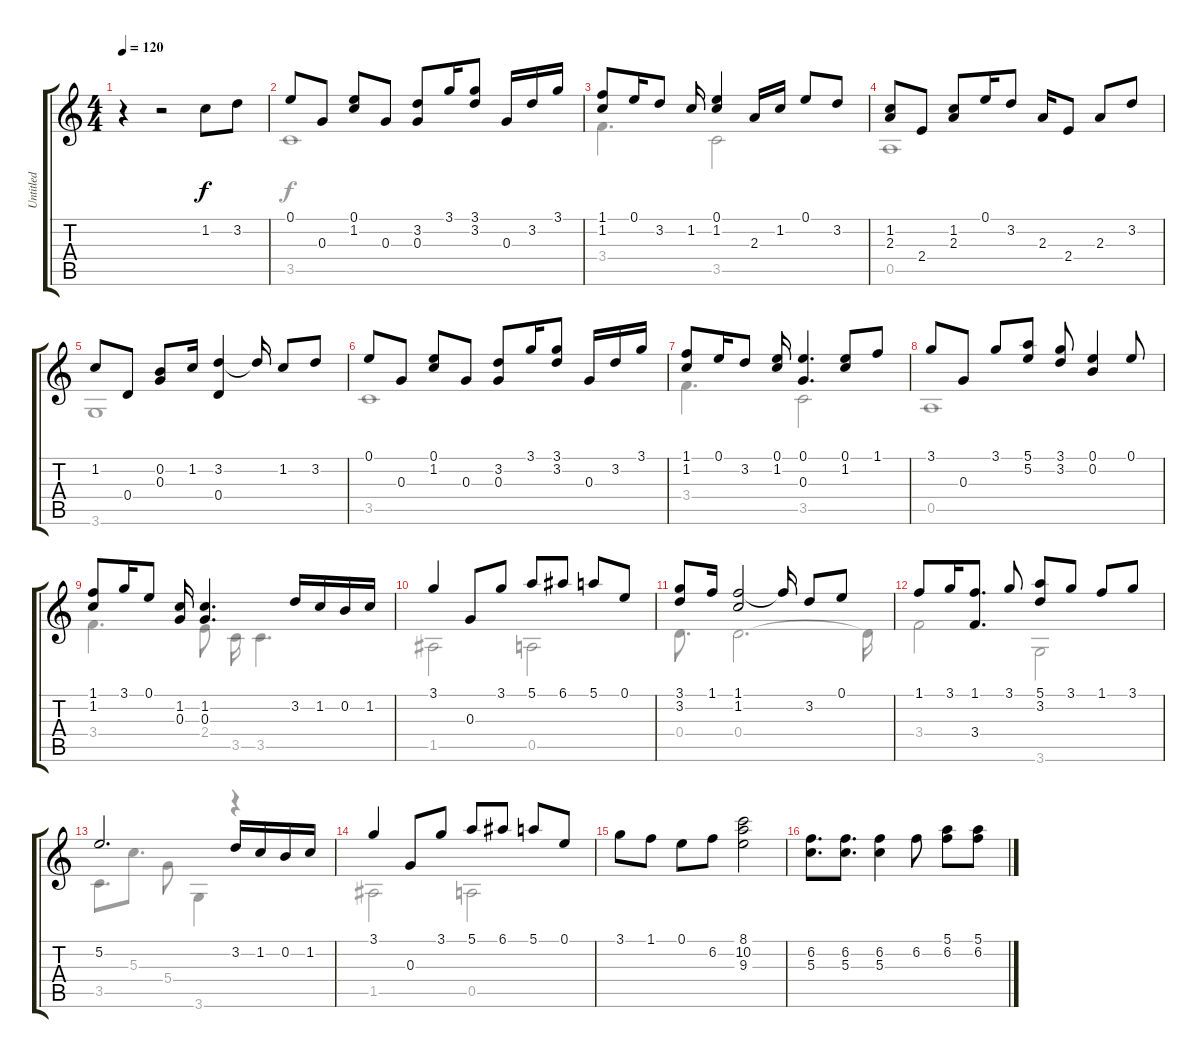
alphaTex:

\track ("Untitled" "Untitled") {instrument acousticguitarnylon}
\staff {score tabs}
\tuning (E4 B3 G3 D3 A2 E2) {hide}
\voice
\ts (4 4)
\tempo 120
\clef g2
\ks c
r.4{dy f instrument acousticguitarnylon} r.2 1.2.8 3.2.8 |
0.1.8 0.3.8 (0.1 1.2).8 0.3.8 (3.2 0.3).8 3.1.16 (3.1 3.2).8 0.3.16 3.2.16 3.1.16 |
(1.1 1.2).8 0.1.16 3.2.8 1.2.16 (0.1 1.2).4 2.3.16 1.2.16 0.1.8 3.2.8 |
(1.2 2.3).8 2.4.8 (1.2 2.3).8 0.1.16 3.2.8 2.3.16 2.4.8 2.3.8 3.2.8 |
1.2.8 0.4.8 (0.2 0.3).8 1.2.16 (3.2 0.4).4 3.2{t}.16 1.2.8 3.2.8 |
0.1.8 0.3.8 (0.1 1.2).8 0.3.8 (3.2 0.3).8 3.1.16 (3.1 3.2).8 0.3.16 3.2.16 3.1.16 |
(1.1 1.2).8 0.1.16 3.2.8 (0.1 1.2).16 (0.1 0.3).4{d} (0.1 1.2).8 1.1.8 |
3.1.8 0.3.8 3.1.8 (5.1 5.2).8 (3.1 3.2).8 (0.1 0.2).4 0.1.8 |
(1.1 1.2).8 3.1.16 0.1.8 (1.2 0.3).16 (1.2 0.3).4{d} 3.2.16 1.2.16 0.2.16 1.2.16 |
3.1.4 0.3.8 3.1.8 5.1.8 6.1.8 5.1.8 0.1.8 |
(3.1 3.2).8 1.1.16 (1.1 1.2).2 1.1{t}.16 3.2.8 0.1.8 |
1.1.8 3.1.16 (1.1 3.4).8{d} 3.1.8 (5.1 3.2).8 3.1.8 1.1.8 3.1.8 |
5.2.2{d} 3.2.16 1.2.16 0.2.16 1.2.16 |
3.1.4 0.3.8 3.1.8 5.1.8 6.1.8 5.1.8 0.1.8 |
3.1.8 1.1.8 0.1.8 6.2.8 (8.1 10.2 9.3).2 |
(6.2 5.3).8{d} (6.2 5.3).8{d} (6.2 5.3).4 6.2.8 (5.1 6.2).8 (5.1 6.2).8
\voice
\clef g2
\ottava regular
\simile none
\ks c
|
3.5.1 |
3.4.4{d} 3.5.2 |
0.5.1 |
3.6.1 |
3.5.1 |
3.4.4{d} 3.5.2 |
0.5.1 |
3.4.4{d} 2.4.8 3.5.16 3.5.4{d} |
1.5.2 0.5.2 |
0.4.8{d} 0.4.2{d} 0.4{t}.16 |
3.4.2 3.6.2 |
3.5.8{d} 5.3.8{d} 5.4.8 3.6.4 r.4 |
1.5.2 0.5.2 |
|
